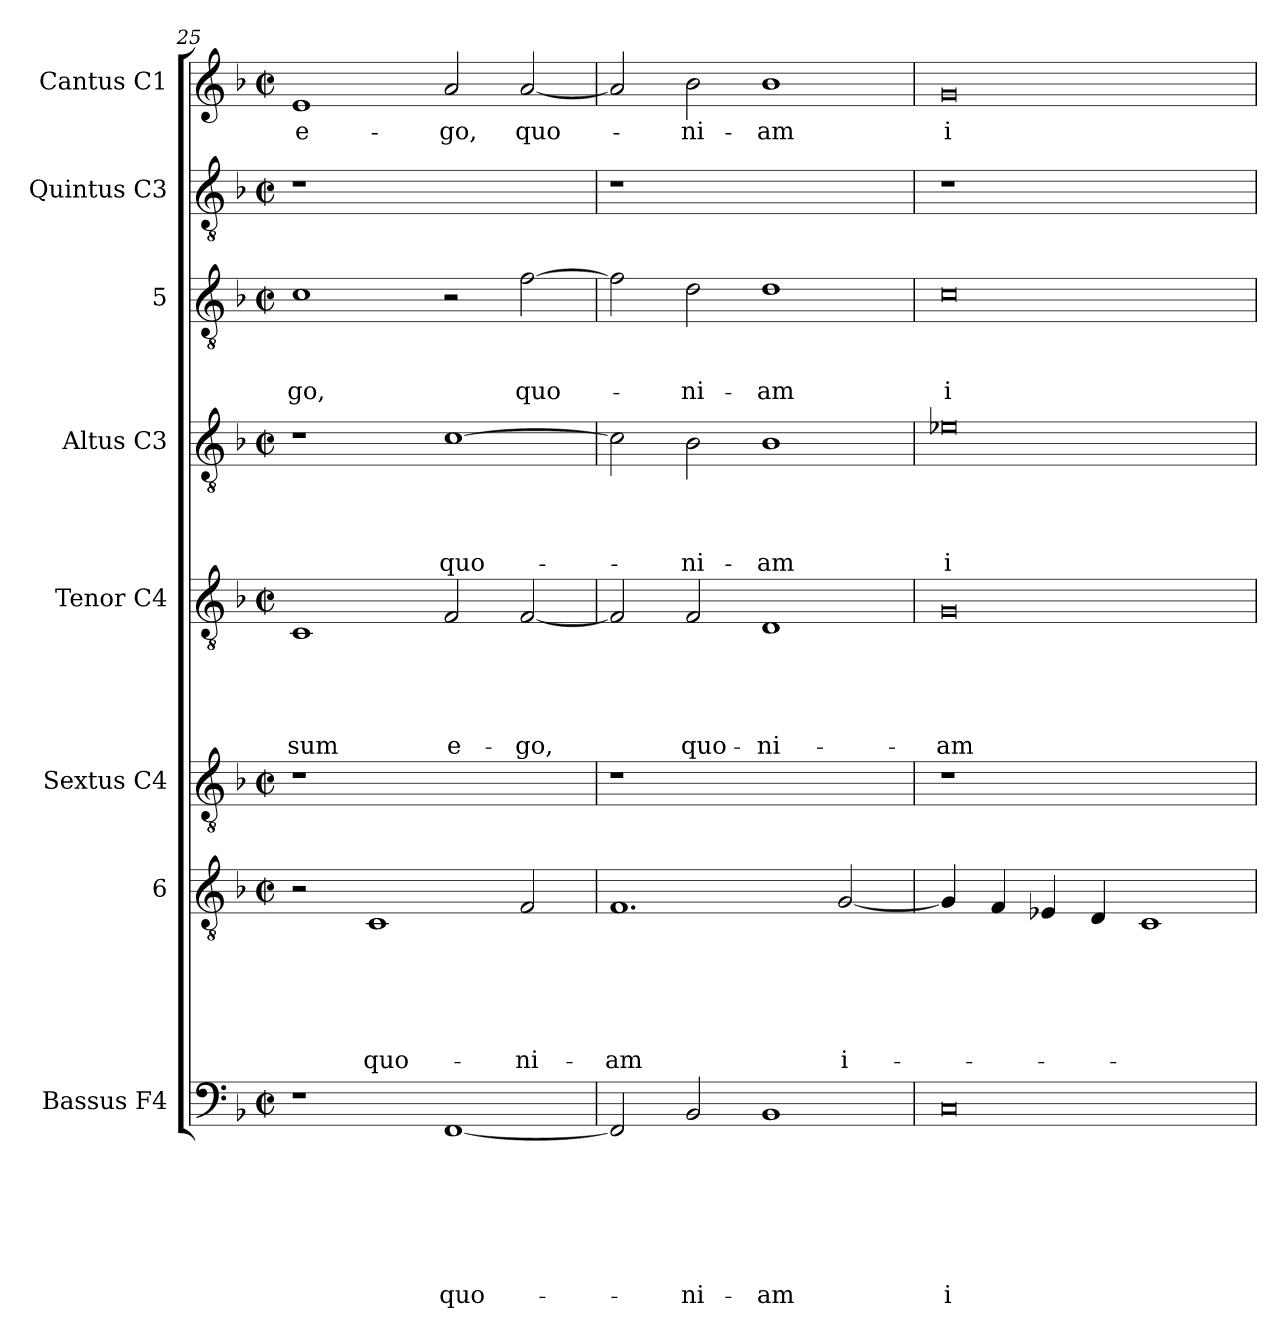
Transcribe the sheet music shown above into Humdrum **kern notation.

**kern	**text	**text	**text	**text	**text	**text	**text	**kern	**text	**text	**text	**text	**text	**text	**kern	**kern	**text	**text	**text	**text	**text	**kern	**text	**text	**text	**text	**kern	**text	**text	**text	**kern	**kern	**text
*part8	*part8	*part8	*part8	*part8	*part8	*part8	*part8	*part7	*part7	*part7	*part7	*part7	*part7	*part7	*part6	*part5	*part5	*part5	*part5	*part5	*part5	*part4	*part4	*part4	*part4	*part4	*part3	*part3	*part3	*part3	*part2	*part1	*part1
*staff8	*staff8	*staff8	*staff8	*staff8	*staff8	*staff8	*staff8	*staff7	*staff7	*staff7	*staff7	*staff7	*staff7	*staff7	*staff6	*staff5	*staff5	*staff5	*staff5	*staff5	*staff5	*staff4	*staff4	*staff4	*staff4	*staff4	*staff3	*staff3	*staff3	*staff3	*staff2	*staff1	*staff1
*I"Bassus F4	*	*	*	*	*	*	*	*I"6	*	*	*	*	*	*	*I"Sextus C4	*I"Tenor C4	*	*	*	*	*	*I"Altus C3	*	*	*	*	*I"5	*	*	*	*I"Quintus C3	*I"Cantus C1	*
*I'B	*	*	*	*	*	*	*	*	*	*	*	*	*	*	*	*I'T	*	*	*	*	*	*I'A	*	*	*	*	*	*	*	*	*	*I'C	*
*clefF4	*	*	*	*	*	*	*	*clefGv2	*	*	*	*	*	*	*clefGv2	*clefGv2	*	*	*	*	*	*clefGv2	*	*	*	*	*clefGv2	*	*	*	*clefGv2	*clefG2	*
*k[b-]	*	*	*	*	*	*	*	*k[b-]	*	*	*	*	*	*	*k[b-]	*k[b-]	*	*	*	*	*	*k[b-]	*	*	*	*	*k[b-]	*	*	*	*k[b-]	*k[b-]	*
*F:	*	*	*	*	*	*	*	*F:	*	*	*	*	*	*	*F:	*F:	*	*	*	*	*	*F:	*	*	*	*	*F:	*	*	*	*F:	*F:	*
*M2/2	*	*	*	*	*	*	*	*M2/2	*	*	*	*	*	*	*M2/2	*M2/2	*	*	*	*	*	*M2/2	*	*	*	*	*M2/2	*	*	*	*M2/2	*M2/2	*
*met(c|)	*	*	*	*	*	*	*	*met(c|)	*	*	*	*	*	*	*met(c|)	*met(c|)	*	*	*	*	*	*met(c|)	*	*	*	*	*met(c|)	*	*	*	*met(c|)	*met(c|)	*
=25	=25	=25	=25	=25	=25	=25	=25	=25	=25	=25	=25	=25	=25	=25	=25	=25	=25	=25	=25	=25	=25	=25	=25	=25	=25	=25	=25	=25	=25	=25	=25	=25	=25
!	!	!	!	!	!	!	!	!	!	!	!	!	!	!	!	!	!	!	!	!	!LO:LY:b	!	!	!	!	!	!	!	!	!LO:LY:b	!	!	!LO:LY:b
1r	.	.	.	.	.	.	.	2r	.	.	.	.	.	.	1r	1C	.	.	.	.	sum	1r	.	.	.	.	1c	.	.	-go,	1r	1e	e-
!	!	!	!	!	!	!	!	!	!	!	!	!	!	!LO:LY:b	!	!	!	!	!	!	!	!	!	!	!	!	!	!	!	!	!	!	!
.	.	.	.	.	.	.	.	1C	.	.	.	.	.	quo-	.	.	.	.	.	.	.	.	.	.	.	.	.	.	.	.	.	.	.
!	!	!	!	!	!	!	!LO:LY:b	!	!	!	!	!	!	!	!	!	!	!	!	!	!LO:LY:b	!	!	!	!	!LO:LY:b	!	!	!	!	!	!	!LO:LY:b
[<1FF	.	.	.	.	.	.	quo-	.	.	.	.	.	.	.	1ryy	2F/	.	.	.	.	e-	[>1c	.	.	.	quo-	2r	.	.	.	1ryy	2a/	-go,
!	!	!	!	!	!	!	!	!	!	!	!	!	!	!LO:LY:b	!	!	!	!	!	!	!LO:LY:b	!	!	!	!	!	!	!	!	!LO:LY:b	!	!	!LO:LY:b
.	.	.	.	.	.	.	.	2F/	.	.	.	.	.	-ni-	.	[<2F/	.	.	.	.	-go,	.	.	.	.	.	[>2f\	.	.	quo-	.	[<2a/	quo-
=26	=26	=26	=26	=26	=26	=26	=26	=26	=26	=26	=26	=26	=26	=26	=26	=26	=26	=26	=26	=26	=26	=26	=26	=26	=26	=26	=26	=26	=26	=26	=26	=26	=26
!	!	!	!	!	!	!	!	!	!	!	!	!	!	!LO:LY:b	!	!	!	!	!	!	!	!	!	!	!	!	!	!	!	!	!	!	!
2FF/]	.	.	.	.	.	.	.	1.F	.	.	.	.	.	-am	1r	2F/]	.	.	.	.	.	2c\]	.	.	.	.	2f\]	.	.	.	1r	2a/]	.
!	!	!	!	!	!	!	!LO:LY:b	!	!	!	!	!	!	!	!	!	!	!	!	!	!LO:LY:b	!	!	!	!	!LO:LY:b	!	!	!	!LO:LY:b	!	!	!LO:LY:b
2BB-/	.	.	.	.	.	.	-ni-	.	.	.	.	.	.	.	.	2F/	.	.	.	.	quo-	2B-\	.	.	.	-ni-	2d\	.	.	-ni-	.	2b-\	-ni-
!	!	!	!	!	!	!	!LO:LY:b	!	!	!	!	!	!	!	!	!	!	!	!	!	!LO:LY:b	!	!	!	!	!LO:LY:b	!	!	!	!LO:LY:b	!	!	!LO:LY:b
1BB-	.	.	.	.	.	.	-am	.	.	.	.	.	.	.	1ryy	1D	.	.	.	.	-ni-	1B-	.	.	.	-am	1d	.	.	-am	1ryy	1b-	-am
!	!	!	!	!	!	!	!	!	!	!	!	!	!	!LO:LY:b	!	!	!	!	!	!	!	!	!	!	!	!	!	!	!	!	!	!	!
.	.	.	.	.	.	.	.	[<2G/	.	.	.	.	.	i-	.	.	.	.	.	.	.	.	.	.	.	.	.	.	.	.	.	.	.
=27	=27	=27	=27	=27	=27	=27	=27	=27	=27	=27	=27	=27	=27	=27	=27	=27	=27	=27	=27	=27	=27	=27	=27	=27	=27	=27	=27	=27	=27	=27	=27	=27	=27
!	!	!	!	!	!	!	!LO:LY:b	!	!	!	!	!	!	!	!	!	!	!	!	!	!LO:LY:b	!	!	!	!	!LO:LY:b	!	!	!	!LO:LY:b	!	!	!LO:LY:b
0C	.	.	.	.	.	.	i-	4G/]	.	.	.	.	.	.	1r	0G	.	.	.	.	-am	0e-X	.	.	.	i-	0c	.	.	i-	1r	0g	i-
.	.	.	.	.	.	.	.	4F/	.	.	.	.	.	.	.	.	.	.	.	.	.	.	.	.	.	.	.	.	.	.	.	.	.
.	.	.	.	.	.	.	.	4E-X/	.	.	.	.	.	.	.	.	.	.	.	.	.	.	.	.	.	.	.	.	.	.	.	.	.
.	.	.	.	.	.	.	.	4D/	.	.	.	.	.	.	.	.	.	.	.	.	.	.	.	.	.	.	.	.	.	.	.	.	.
.	.	.	.	.	.	.	.	1C	.	.	.	.	.	.	1ryy	.	.	.	.	.	.	.	.	.	.	.	.	.	.	.	1ryy	.	.
=	=	=	=	=	=	=	=	=	=	=	=	=	=	=	=	=	=	=	=	=	=	=	=	=	=	=	=	=	=	=	=	=	=
*-	*-	*-	*-	*-	*-	*-	*-	*-	*-	*-	*-	*-	*-	*-	*-	*-	*-	*-	*-	*-	*-	*-	*-	*-	*-	*-	*-	*-	*-	*-	*-	*-	*-
